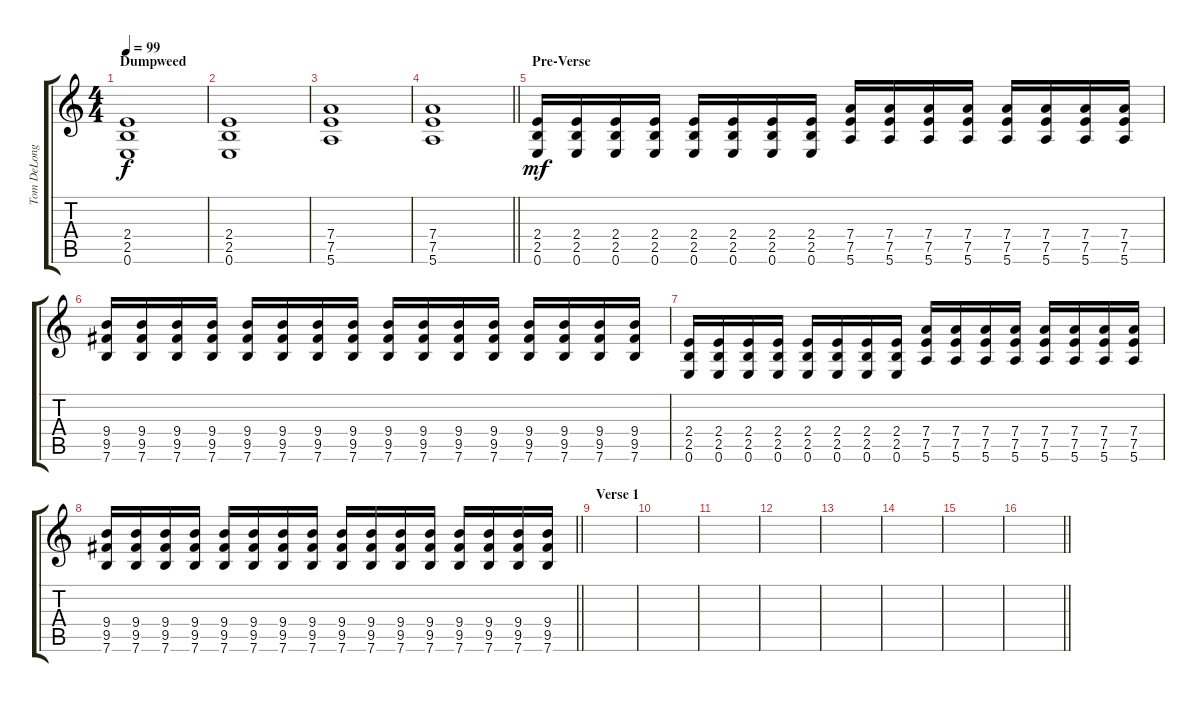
\track ("Tom DeLonge (Standard 2)" "Tom DeLong") {instrument distortionguitar}
\staff {score tabs}
\tuning (E4 B3 G3 D3 A2 E2) {hide}
\ts (4 4)
\section ("" "Dumpweed")
\tempo 99
\clef g2
\ks c
(2.4 2.5 0.6).1{dy f volume 10 instrument distortionguitar} |
(2.4 2.5 0.6).1 |
(7.4 7.5 5.6).1 |
\barLineRight lightlight
(7.4 7.5 5.6).1 |
\section ("" "Pre-Verse")
(2.4 2.5 0.6).16{dy mf} (2.4 2.5 0.6).16 (2.4 2.5 0.6).16 (2.4 2.5 0.6).16 (2.4 2.5 0.6).16 (2.4 2.5 0.6).16 (2.4 2.5 0.6).16 (2.4 2.5 0.6).16 (7.4 7.5 5.6).16 (7.4 7.5 5.6).16 (7.4 7.5 5.6).16 (7.4 7.5 5.6).16 (7.4 7.5 5.6).16 (7.4 7.5 5.6).16 (7.4 7.5 5.6).16 (7.4 7.5 5.6).16 |
(9.4 9.5 7.6).16 (9.4 9.5 7.6).16 (9.4 9.5 7.6).16 (9.4 9.5 7.6).16 (9.4 9.5 7.6).16 (9.4 9.5 7.6).16 (9.4 9.5 7.6).16 (9.4 9.5 7.6).16 (9.4 9.5 7.6).16 (9.4 9.5 7.6).16 (9.4 9.5 7.6).16 (9.4 9.5 7.6).16 (9.4 9.5 7.6).16 (9.4 9.5 7.6).16 (9.4 9.5 7.6).16 (9.4 9.5 7.6).16 |
(2.4 2.5 0.6).16 (2.4 2.5 0.6).16 (2.4 2.5 0.6).16 (2.4 2.5 0.6).16 (2.4 2.5 0.6).16 (2.4 2.5 0.6).16 (2.4 2.5 0.6).16 (2.4 2.5 0.6).16 (7.4 7.5 5.6).16 (7.4 7.5 5.6).16 (7.4 7.5 5.6).16 (7.4 7.5 5.6).16 (7.4 7.5 5.6).16 (7.4 7.5 5.6).16 (7.4 7.5 5.6).16 (7.4 7.5 5.6).16 |
\barLineRight lightlight
(9.4 9.5 7.6).16 (9.4 9.5 7.6).16 (9.4 9.5 7.6).16 (9.4 9.5 7.6).16 (9.4 9.5 7.6).16 (9.4 9.5 7.6).16 (9.4 9.5 7.6).16 (9.4 9.5 7.6).16 (9.4 9.5 7.6).16 (9.4 9.5 7.6).16 (9.4 9.5 7.6).16 (9.4 9.5 7.6).16 (9.4 9.5 7.6).16 (9.4 9.5 7.6).16 (9.4 9.5 7.6).16 (9.4 9.5 7.6).16 |
\section ("" "Verse 1")
|
|
|
|
|
|
|
\barLineRight lightlight
